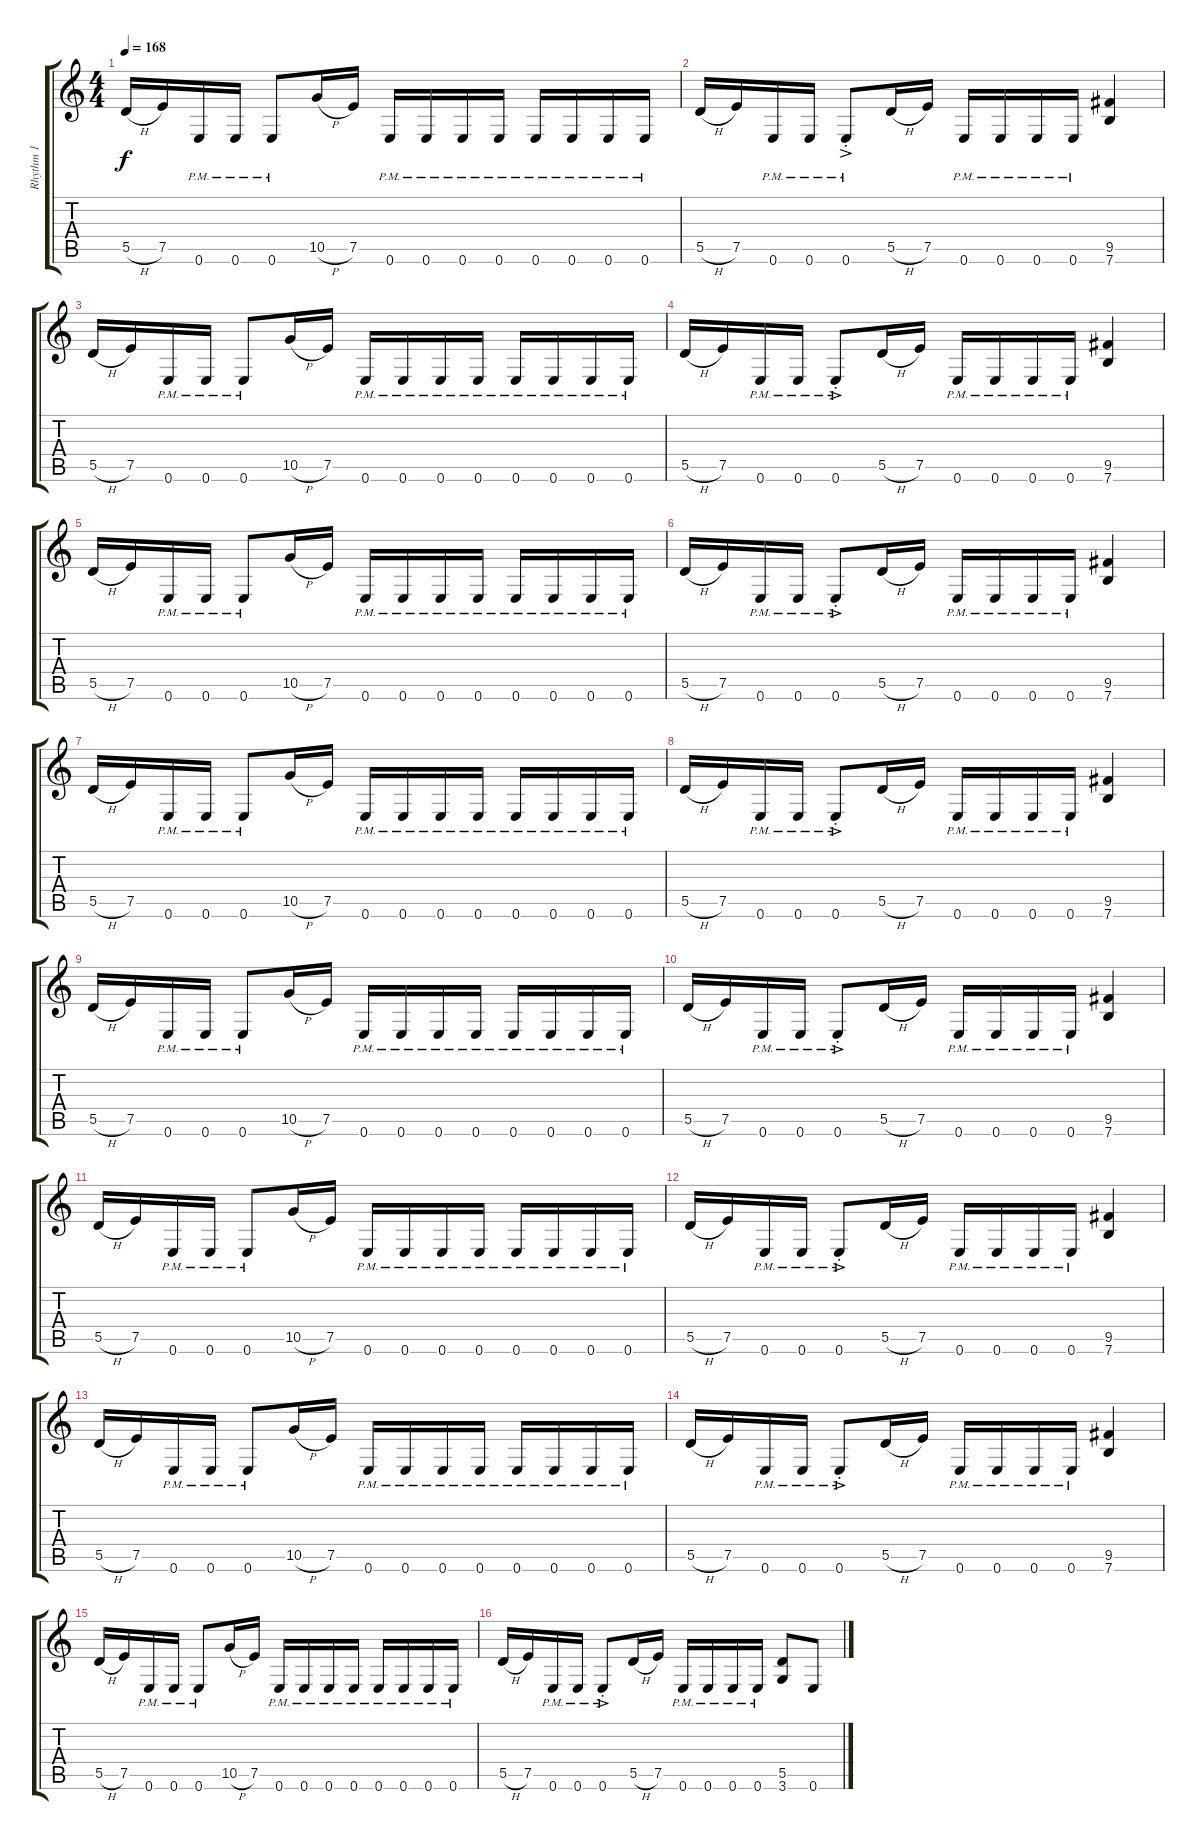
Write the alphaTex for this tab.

\track ("Rhythm 1" "Rhythm 1") {instrument distortionguitar}
\staff {score tabs}
\tuning (E4 B3 G3 D3 A2 E2) {hide}
\ts (4 4)
\tempo 168
\clef g2
\ks c
5.5{h}.16{dy f} 7.5.16 0.6{pm}.16 0.6{pm}.16 0.6{pm}.8 10.5{h}.16 7.5.16 0.6{pm}.16 0.6{pm}.16 0.6{pm}.16 0.6{pm}.16 0.6{pm}.16 0.6{pm}.16 0.6{pm}.16 0.6{pm}.16 |
5.5{h}.16 7.5.16 0.6{pm}.16 0.6{pm}.16 0.6{ac pm st}.8 5.5{h}.16 7.5.16 0.6{pm}.16 0.6{pm}.16 0.6{pm}.16 0.6{pm}.16 (9.5 7.6).4 |
5.5{h}.16 7.5.16 0.6{pm}.16 0.6{pm}.16 0.6{pm}.8 10.5{h}.16 7.5.16 0.6{pm}.16 0.6{pm}.16 0.6{pm}.16 0.6{pm}.16 0.6{pm}.16 0.6{pm}.16 0.6{pm}.16 0.6{pm}.16 |
5.5{h}.16 7.5.16 0.6{pm}.16 0.6{pm}.16 0.6{ac pm st}.8 5.5{h}.16 7.5.16 0.6{pm}.16 0.6{pm}.16 0.6{pm}.16 0.6{pm}.16 (9.5 7.6).4 |
5.5{h}.16 7.5.16 0.6{pm}.16 0.6{pm}.16 0.6{pm}.8 10.5{h}.16 7.5.16 0.6{pm}.16 0.6{pm}.16 0.6{pm}.16 0.6{pm}.16 0.6{pm}.16 0.6{pm}.16 0.6{pm}.16 0.6{pm}.16 |
5.5{h}.16 7.5.16 0.6{pm}.16 0.6{pm}.16 0.6{ac pm st}.8 5.5{h}.16 7.5.16 0.6{pm}.16 0.6{pm}.16 0.6{pm}.16 0.6{pm}.16 (9.5 7.6).4 |
5.5{h}.16 7.5.16 0.6{pm}.16 0.6{pm}.16 0.6{pm}.8 10.5{h}.16 7.5.16 0.6{pm}.16 0.6{pm}.16 0.6{pm}.16 0.6{pm}.16 0.6{pm}.16 0.6{pm}.16 0.6{pm}.16 0.6{pm}.16 |
5.5{h}.16 7.5.16 0.6{pm}.16 0.6{pm}.16 0.6{ac pm st}.8 5.5{h}.16 7.5.16 0.6{pm}.16 0.6{pm}.16 0.6{pm}.16 0.6{pm}.16 (9.5 7.6).4 |
5.5{h}.16 7.5.16 0.6{pm}.16 0.6{pm}.16 0.6{pm}.8 10.5{h}.16 7.5.16 0.6{pm}.16 0.6{pm}.16 0.6{pm}.16 0.6{pm}.16 0.6{pm}.16 0.6{pm}.16 0.6{pm}.16 0.6{pm}.16 |
5.5{h}.16 7.5.16 0.6{pm}.16 0.6{pm}.16 0.6{ac pm st}.8 5.5{h}.16 7.5.16 0.6{pm}.16 0.6{pm}.16 0.6{pm}.16 0.6{pm}.16 (9.5 7.6).4 |
5.5{h}.16 7.5.16 0.6{pm}.16 0.6{pm}.16 0.6{pm}.8 10.5{h}.16 7.5.16 0.6{pm}.16 0.6{pm}.16 0.6{pm}.16 0.6{pm}.16 0.6{pm}.16 0.6{pm}.16 0.6{pm}.16 0.6{pm}.16 |
5.5{h}.16 7.5.16 0.6{pm}.16 0.6{pm}.16 0.6{ac pm st}.8 5.5{h}.16 7.5.16 0.6{pm}.16 0.6{pm}.16 0.6{pm}.16 0.6{pm}.16 (9.5 7.6).4 |
5.5{h}.16 7.5.16 0.6{pm}.16 0.6{pm}.16 0.6{pm}.8 10.5{h}.16 7.5.16 0.6{pm}.16 0.6{pm}.16 0.6{pm}.16 0.6{pm}.16 0.6{pm}.16 0.6{pm}.16 0.6{pm}.16 0.6{pm}.16 |
5.5{h}.16 7.5.16 0.6{pm}.16 0.6{pm}.16 0.6{ac pm st}.8 5.5{h}.16 7.5.16 0.6{pm}.16 0.6{pm}.16 0.6{pm}.16 0.6{pm}.16 (9.5 7.6).4 |
5.5{h}.16 7.5.16 0.6{pm}.16 0.6{pm}.16 0.6{pm}.8 10.5{h}.16 7.5.16 0.6{pm}.16 0.6{pm}.16 0.6{pm}.16 0.6{pm}.16 0.6{pm}.16 0.6{pm}.16 0.6{pm}.16 0.6{pm}.16 |
5.5{h}.16 7.5.16 0.6{pm}.16 0.6{pm}.16 0.6{ac pm st}.8 5.5{h}.16 7.5.16 0.6{pm}.16 0.6{pm}.16 0.6{pm}.16 0.6{pm}.16 (5.5 3.6).8 0.6.8
